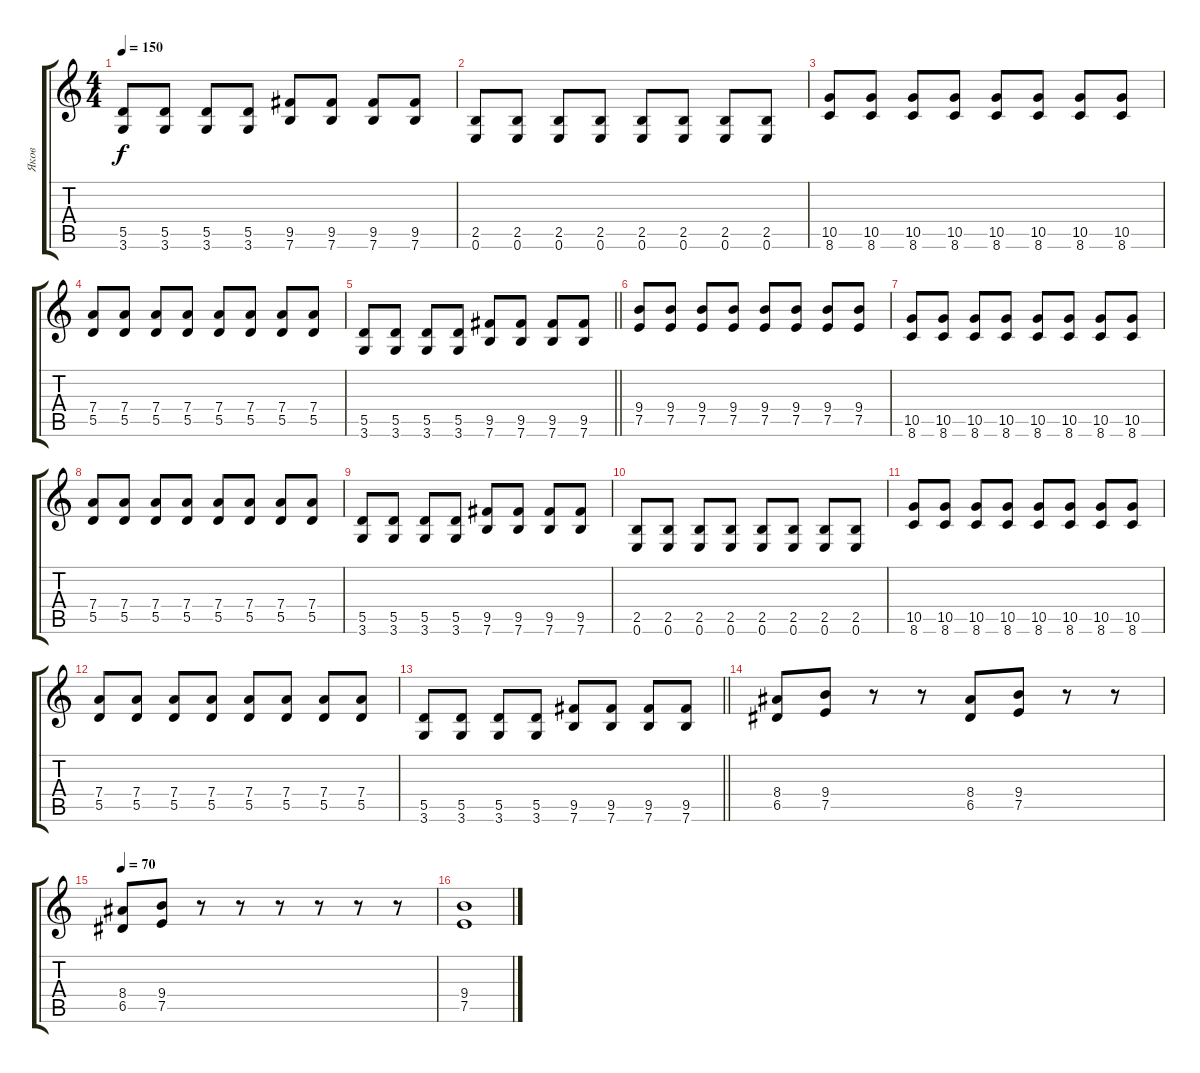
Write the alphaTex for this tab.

\track ("Яков" "Яков") {instrument overdrivenguitar}
\staff {score tabs}
\tuning (E4 B3 G3 D3 A2 E2) {hide}
\ts (4 4)
\tempo 150
\clef g2
\ks c
(5.5 3.6).8{dy f} (5.5 3.6).8 (5.5 3.6).8 (5.5 3.6).8 (9.5 7.6).8 (9.5 7.6).8 (9.5 7.6).8 (9.5 7.6).8 |
(2.5 0.6).8 (2.5 0.6).8 (2.5 0.6).8 (2.5 0.6).8 (2.5 0.6).8 (2.5 0.6).8 (2.5 0.6).8 (2.5 0.6).8 |
(10.5 8.6).8 (10.5 8.6).8 (10.5 8.6).8 (10.5 8.6).8 (10.5 8.6).8 (10.5 8.6).8 (10.5 8.6).8 (10.5 8.6).8 |
(7.4 5.5).8 (7.4 5.5).8 (7.4 5.5).8 (7.4 5.5).8 (7.4 5.5).8 (7.4 5.5).8 (7.4 5.5).8 (7.4 5.5).8 |
\barLineRight lightlight
(5.5 3.6).8 (5.5 3.6).8 (5.5 3.6).8 (5.5 3.6).8 (9.5 7.6).8 (9.5 7.6).8 (9.5 7.6).8 (9.5 7.6).8 |
(9.4 7.5).8 (9.4 7.5).8 (9.4 7.5).8 (9.4 7.5).8 (9.4 7.5).8 (9.4 7.5).8 (9.4 7.5).8 (9.4 7.5).8 |
(10.5 8.6).8 (10.5 8.6).8 (10.5 8.6).8 (10.5 8.6).8 (10.5 8.6).8 (10.5 8.6).8 (10.5 8.6).8 (10.5 8.6).8 |
(7.4 5.5).8 (7.4 5.5).8 (7.4 5.5).8 (7.4 5.5).8 (7.4 5.5).8 (7.4 5.5).8 (7.4 5.5).8 (7.4 5.5).8 |
(5.5 3.6).8 (5.5 3.6).8 (5.5 3.6).8 (5.5 3.6).8 (9.5 7.6).8 (9.5 7.6).8 (9.5 7.6).8 (9.5 7.6).8 |
(2.5 0.6).8 (2.5 0.6).8 (2.5 0.6).8 (2.5 0.6).8 (2.5 0.6).8 (2.5 0.6).8 (2.5 0.6).8 (2.5 0.6).8 |
(10.5 8.6).8 (10.5 8.6).8 (10.5 8.6).8 (10.5 8.6).8 (10.5 8.6).8 (10.5 8.6).8 (10.5 8.6).8 (10.5 8.6).8 |
(7.4 5.5).8 (7.4 5.5).8 (7.4 5.5).8 (7.4 5.5).8 (7.4 5.5).8 (7.4 5.5).8 (7.4 5.5).8 (7.4 5.5).8 |
\barLineRight lightlight
(5.5 3.6).8 (5.5 3.6).8 (5.5 3.6).8 (5.5 3.6).8 (9.5 7.6).8 (9.5 7.6).8 (9.5 7.6).8 (9.5 7.6).8 |
(8.4 6.5).8 (9.4 7.5).8 r.8 r.8 (8.4 6.5).8 (9.4 7.5).8 r.8 r.8 |
\tempo 70
(8.4 6.5).8 (9.4 7.5).8 r.8 r.8 r.8 r.8 r.8 r.8 |
(9.4 7.5).1
